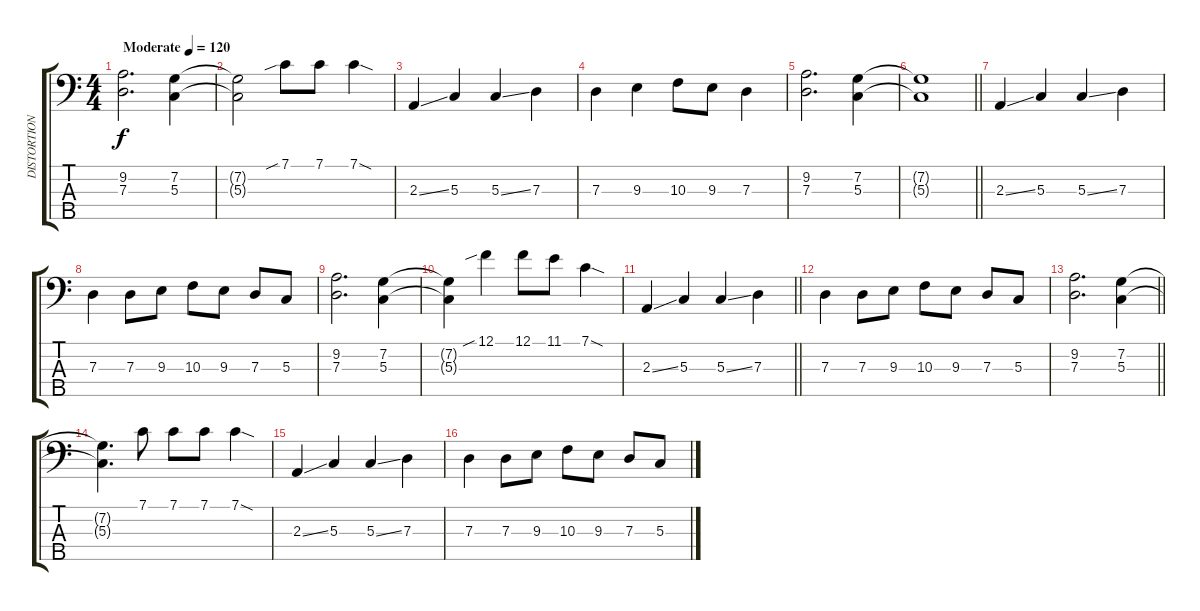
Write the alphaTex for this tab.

\track ("DISTORTION" "DISTORTION") {instrument overdrivenguitar}
\staff {score tabs}
\tuning (F2 C2 G1 D1 C1) {hide}
\ts (4 4)
\tempo (120 "Moderate")
\clef f4
\ks c
(9.2 7.3).2{d dy f instrument overdrivenguitar} (7.2 5.3).4 |
(7.2{t} 5.3{t}).2 7.1{sib}.8 7.1.8 7.1{sod}.4 |
2.3{ss}.4 5.3.4 5.3{ss}.4 7.3.4 |
7.3.4 9.3.4 10.3.8 9.3.8 7.3.4 |
(9.2 7.3).2{d} (7.2 5.3).4 |
\barLineRight lightlight
(7.2{t} 5.3{t}).1 |
\section ("" "")
2.3{ss}.4 5.3.4 5.3{ss}.4 7.3.4 |
7.3.4 7.3.8 9.3.8 10.3.8 9.3.8 7.3.8 5.3.8 |
(9.2 7.3).2{d} (7.2 5.3).4 |
(7.2{t} 5.3{t}).4 12.1{sib}.4 12.1.8 11.1.8 7.1{sod}.4 |
\barLineRight lightlight
2.3{ss}.4 5.3.4 5.3{ss}.4 7.3.4 |
7.3.4 7.3.8 9.3.8 10.3.8 9.3.8 7.3.8 5.3.8 |
\barLineRight lightlight
(9.2 7.3).2{d} (7.2 5.3).4 |
(7.2{t} 5.3{t}).4{d} 7.1.8 7.1.8 7.1.8 7.1{sod}.4 |
2.3{ss}.4 5.3.4 5.3{ss}.4 7.3.4 |
7.3.4 7.3.8 9.3.8 10.3.8 9.3.8 7.3.8 5.3.8
